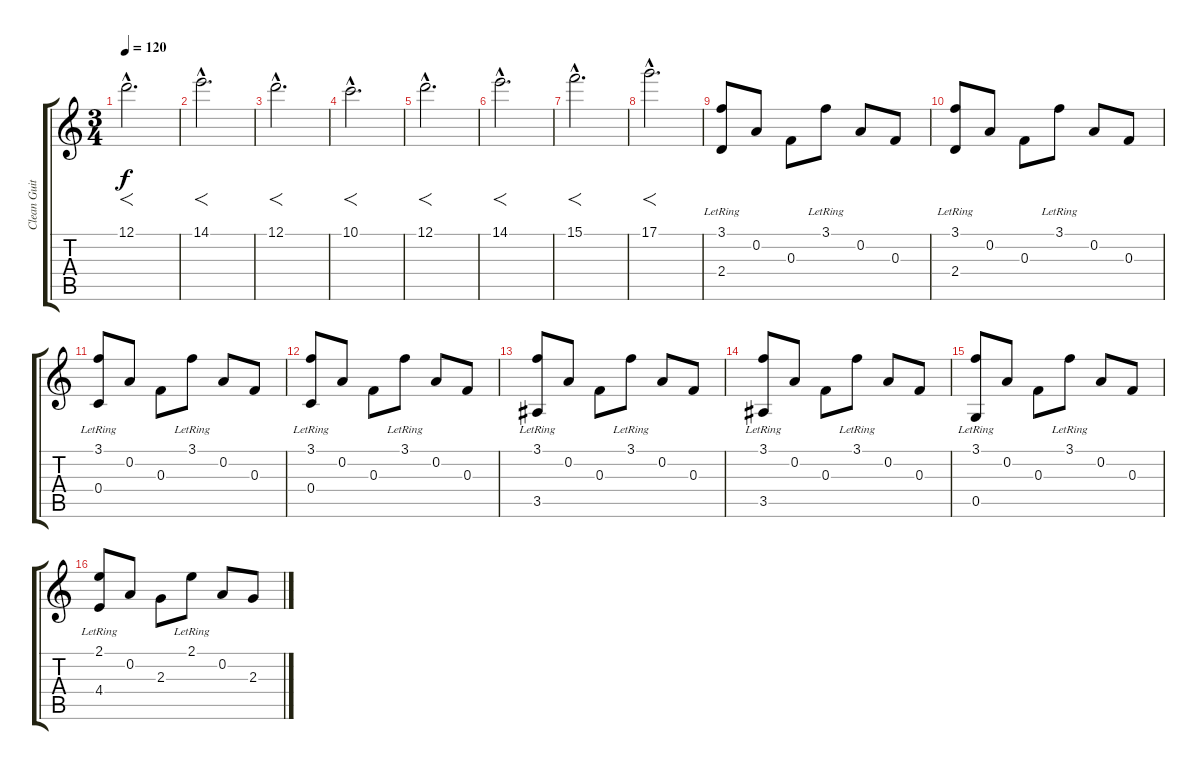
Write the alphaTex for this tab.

\track ("Clean Guitar" "Clean Guit") {instrument electricguitarclean}
\staff {score tabs}
\tuning (D4 A3 F3 C3 G2 D2) {hide}
\ts (3 4)
\tempo 120
\clef g2
\ks c
12.1{hac}.2{f d dy f} |
14.1{hac}.2{f d} |
12.1{hac}.2{f d} |
10.1{hac}.2{f d} |
12.1{hac}.2{f d} |
14.1{hac}.2{f d} |
15.1{hac}.2{f d} |
17.1{hac}.2{f d} |
(3.1{lr} 2.4{lr}).8 0.2.8 0.3.8 3.1{lr}.8 0.2.8 0.3.8 |
(3.1{lr} 2.4{lr}).8 0.2.8 0.3.8 3.1{lr}.8 0.2.8 0.3.8 |
(3.1{lr} 0.4{lr}).8 0.2.8 0.3.8 3.1{lr}.8 0.2.8 0.3.8 |
(3.1{lr} 0.4{lr}).8 0.2.8 0.3.8 3.1{lr}.8 0.2.8 0.3.8 |
(3.1{lr} 3.5{lr}).8 0.2.8 0.3.8 3.1{lr}.8 0.2.8 0.3.8 |
(3.1{lr} 3.5{lr}).8 0.2.8 0.3.8 3.1{lr}.8 0.2.8 0.3.8 |
(3.1{lr} 0.5{lr}).8 0.2.8 0.3.8 3.1{lr}.8 0.2.8 0.3.8 |
(2.1{lr} 4.4{lr}).8 0.2.8 2.3.8 2.1{lr}.8 0.2.8 2.3.8
